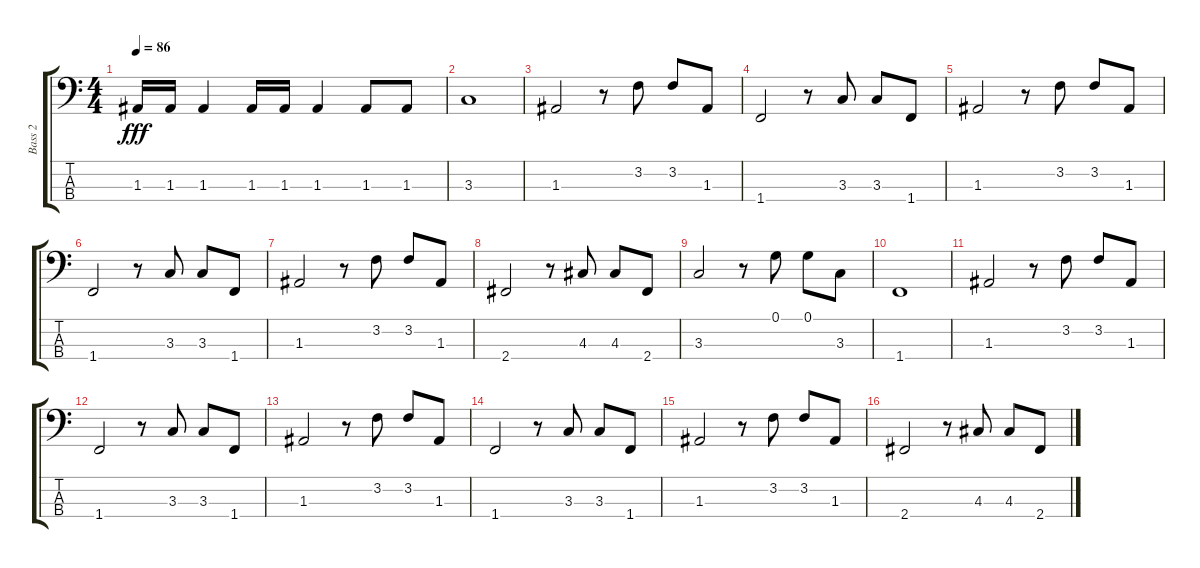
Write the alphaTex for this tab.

\track ("Bass 2" "Bass 2") {instrument electricbassfinger}
\staff {score tabs}
\tuning (G2 D2 A1 E1) {hide}
\ts (4 4)
\tempo 86
\clef f4
\ks c
1.3.16{dy fff} 1.3.16 1.3.4 1.3.16 1.3.16 1.3.4 1.3.8 1.3.8 |
3.3.1 |
1.3.2 r.8 3.2.8 3.2.8 1.3.8 |
1.4.2 r.8 3.3.8 3.3.8 1.4.8 |
1.3.2 r.8 3.2.8 3.2.8 1.3.8 |
1.4.2 r.8 3.3.8 3.3.8 1.4.8 |
1.3.2 r.8 3.2.8 3.2.8 1.3.8 |
2.4.2 r.8 4.3.8 4.3.8 2.4.8 |
3.3.2 r.8 0.1.8 0.1.8 3.3.8 |
1.4.1 |
1.3.2 r.8 3.2.8 3.2.8 1.3.8 |
1.4.2 r.8 3.3.8 3.3.8 1.4.8 |
1.3.2 r.8 3.2.8 3.2.8 1.3.8 |
1.4.2 r.8 3.3.8 3.3.8 1.4.8 |
1.3.2 r.8 3.2.8 3.2.8 1.3.8 |
2.4.2 r.8 4.3.8 4.3.8 2.4.8
